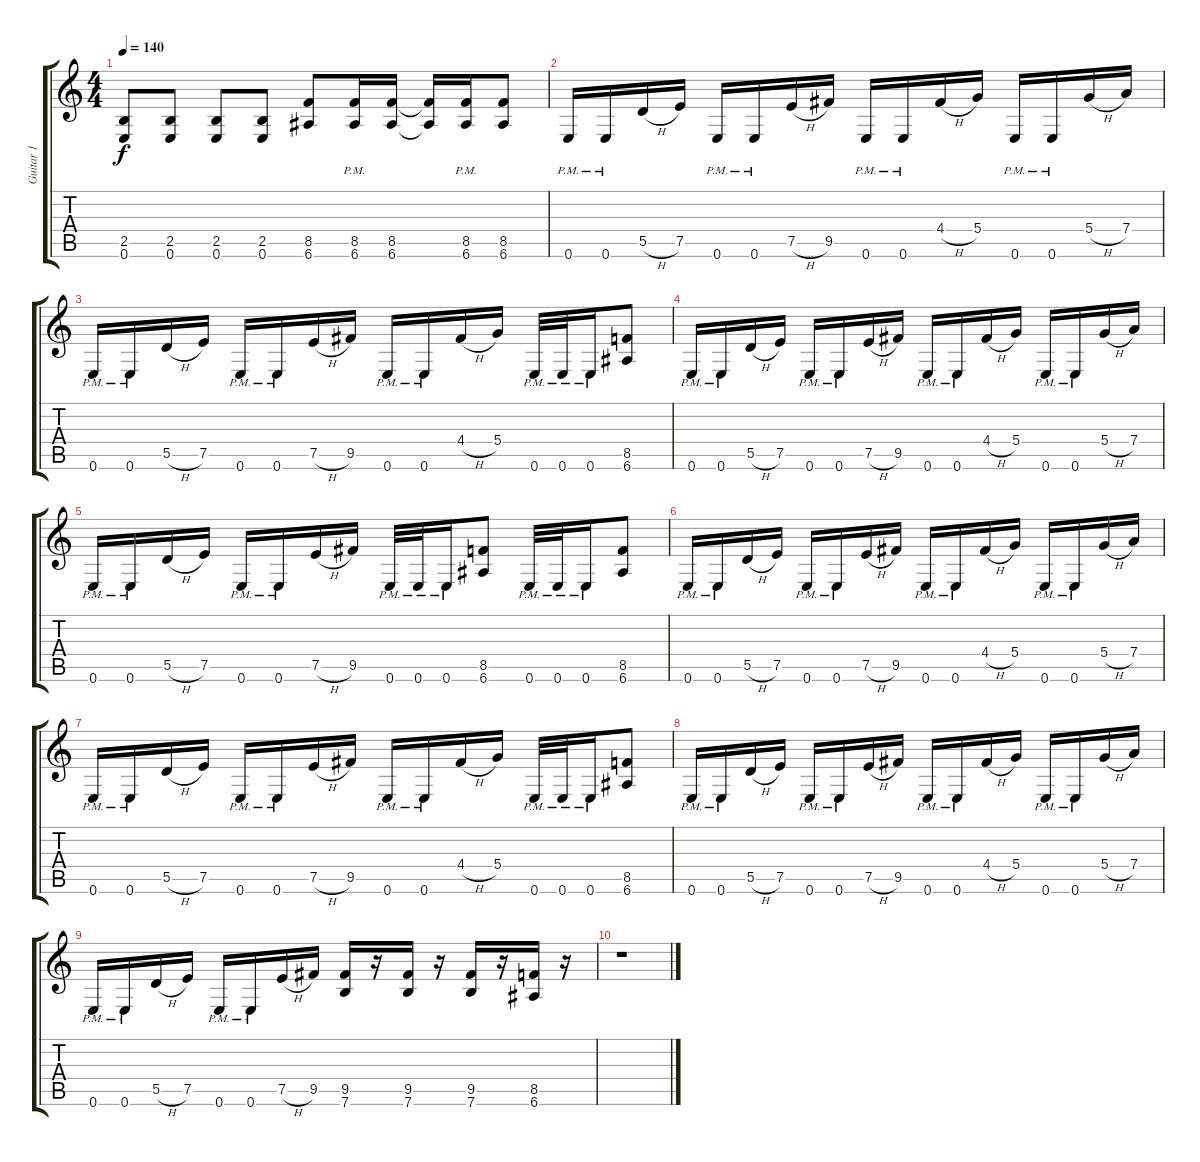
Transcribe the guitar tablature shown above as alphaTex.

\track ("Guitar 1" "Guitar 1") {instrument overdrivenguitar}
\staff {score tabs}
\tuning (E4 B3 G3 D3 A2 E2) {hide}
\ts (4 4)
\tempo 140
\clef g2
\ks c
(2.5 0.6).8{dy f} (2.5 0.6).8 (2.5 0.6).8 (2.5 0.6).8 (8.5 6.6).8 (8.5{pm} 6.6{pm}).16 (8.5 6.6).16 (8.5{t} 6.6{t}).16 (8.5{pm} 6.6{pm}).16 (8.5 6.6).8 |
0.6{pm}.16 0.6{pm}.16 5.5{h}.16 7.5.16 0.6{pm}.16 0.6{pm}.16 7.5{h}.16 9.5.16 0.6{pm}.16 0.6{pm}.16 4.4{h}.16 5.4.16 0.6{pm}.16 0.6{pm}.16 5.4{h}.16 7.4.16 |
0.6{pm}.16 0.6{pm}.16 5.5{h}.16 7.5.16 0.6{pm}.16 0.6{pm}.16 7.5{h}.16 9.5.16 0.6{pm}.16 0.6{pm}.16 4.4{h}.16 5.4.16 0.6{pm}.32 0.6{pm}.32 0.6{pm}.16 (8.5 6.6).8 |
0.6{pm}.16 0.6{pm}.16 5.5{h}.16 7.5.16 0.6{pm}.16 0.6{pm}.16 7.5{h}.16 9.5.16 0.6{pm}.16 0.6{pm}.16 4.4{h}.16 5.4.16 0.6{pm}.16 0.6{pm}.16 5.4{h}.16 7.4.16 |
0.6{pm}.16 0.6{pm}.16 5.5{h}.16 7.5.16 0.6{pm}.16 0.6{pm}.16 7.5{h}.16 9.5.16 0.6{pm}.32 0.6{pm}.32 0.6{pm}.16 (8.5 6.6).8 0.6{pm}.32 0.6{pm}.32 0.6{pm}.16 (8.5 6.6).8 |
0.6{pm}.16 0.6{pm}.16 5.5{h}.16 7.5.16 0.6{pm}.16 0.6{pm}.16 7.5{h}.16 9.5.16 0.6{pm}.16 0.6{pm}.16 4.4{h}.16 5.4.16 0.6{pm}.16 0.6{pm}.16 5.4{h}.16 7.4.16 |
0.6{pm}.16 0.6{pm}.16 5.5{h}.16 7.5.16 0.6{pm}.16 0.6{pm}.16 7.5{h}.16 9.5.16 0.6{pm}.16 0.6{pm}.16 4.4{h}.16 5.4.16 0.6{pm}.32 0.6{pm}.32 0.6{pm}.16 (8.5 6.6).8 |
0.6{pm}.16 0.6{pm}.16 5.5{h}.16 7.5.16 0.6{pm}.16 0.6{pm}.16 7.5{h}.16 9.5.16 0.6{pm}.16 0.6{pm}.16 4.4{h}.16 5.4.16 0.6{pm}.16 0.6{pm}.16 5.4{h}.16 7.4.16 |
0.6{pm}.16 0.6{pm}.16 5.5{h}.16 7.5.16 0.6{pm}.16 0.6{pm}.16 7.5{h}.16 9.5.16 (9.5 7.6).16 r.16 (9.5 7.6).16 r.16 (9.5 7.6).16 r.16 (8.5 6.6).16 r.16 |
r.1
